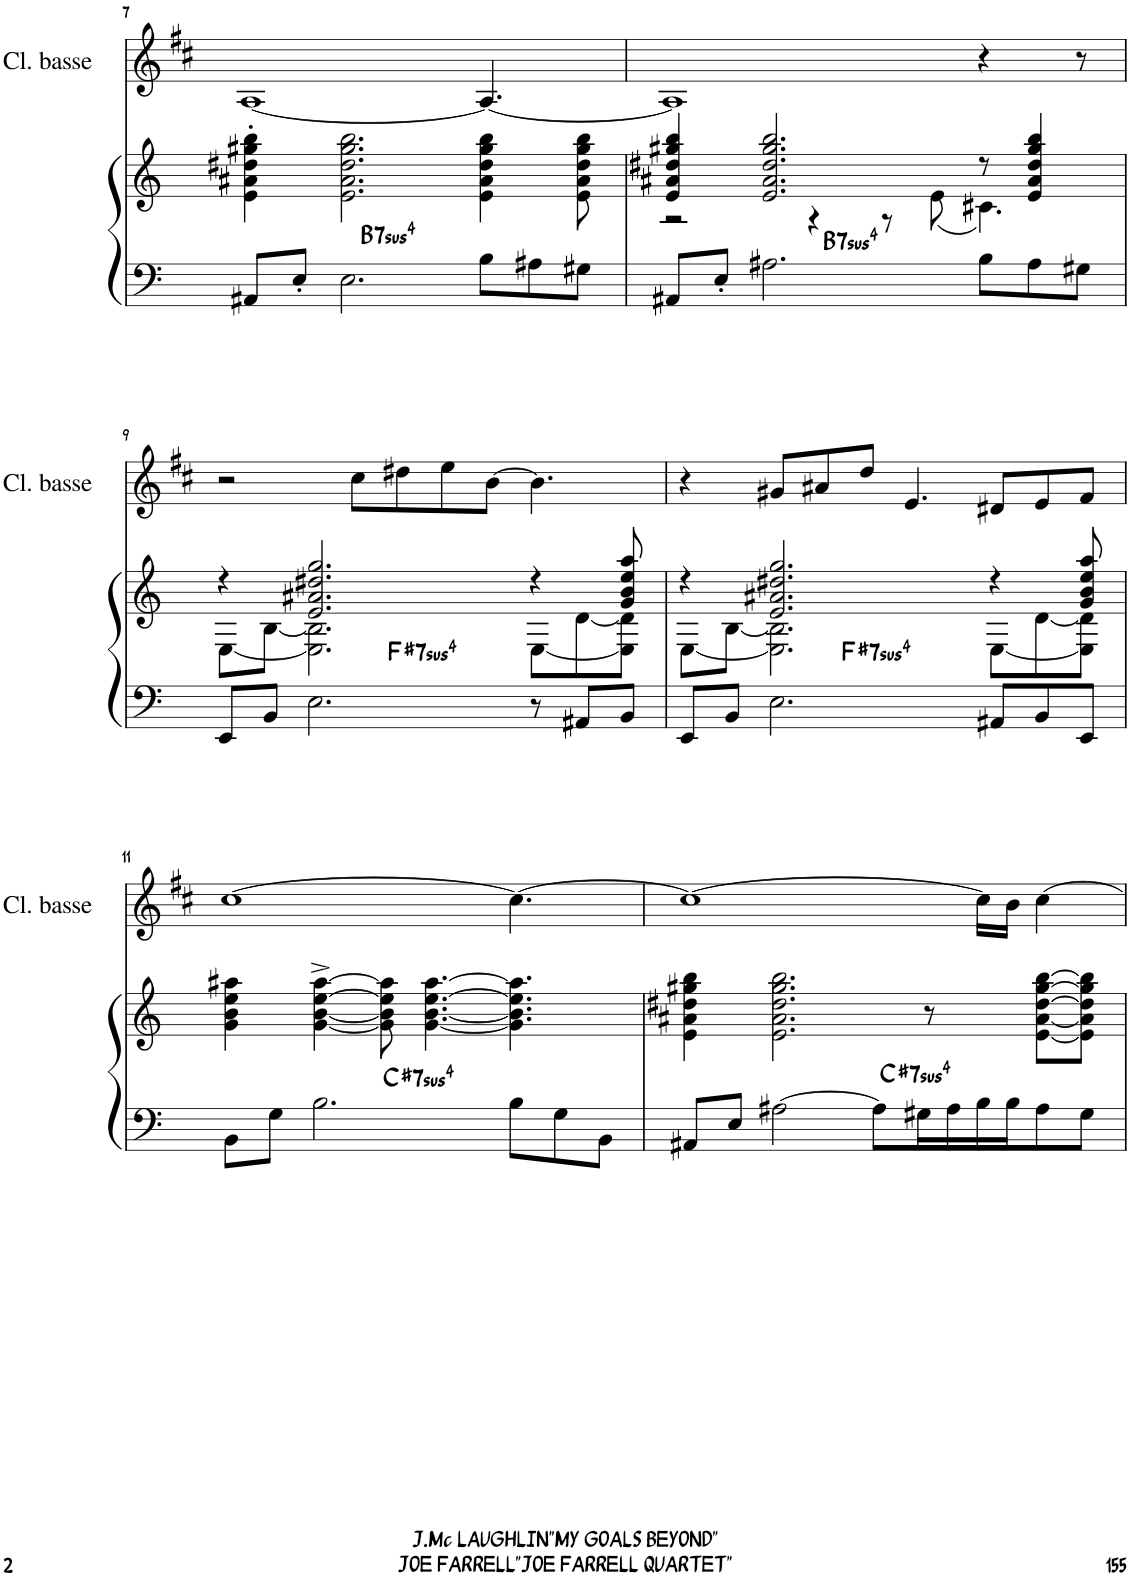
**kern	**kern	**harte	**kern
*part2	*part2	*part2	*part1
*staff3	*staff2	*	*staff1
*I"Piano	*	*	*I"Clarinette Basse
*I'Pno	*	*	*I'Cl. basse
!!LO:PB:g=z
*clefF4	*clefG2	*	*clefG2
*	*	*	*Trd8c14
*k[]	*k[]	*	*k[f#c#]
*M11/8	*M11/8	*	*M11/8
=7	=7	=7	=7
8AA#X/L	4e\' 4a#X\' 4dd#X\' 4gg#X\' 4bb\'	.	[1A
8E'/J	.	.	.
!	!	!LO:H:kt=74	!
2.E\	2.e\ 2.a#\ 2.dd#\ 2.gg#\ 2.bb\	B:sus4(7)	.
8B\L	4e\ 4a#\ 4dd#\ 4gg#\ 4bb\	.	4.A/_
8A#X\	.	.	.
8G#X\J	8e\ 8a#\ 8dd#\ 8gg#\ 8bb\	.	.
=8	=8	=8	=8
*	*^	*	*
*	*	*^	*	*
8AA#X/L	4e/ 4a#X/ 4dd#X/ 4gg#X/ 4bb/	2r	4.ryy	.	1A]
8E'/J	.	.	.	.	.
2.A#X\	2.e/ 2.a#/ 2.dd#/ 2.gg#/ 2.bb/	.	.	.	.
!	!	!	!	!LO:H:kt=74	!
.	.	.	1ryy	B:sus4(7)	.
.	.	4r	.	.	.
.	.	8r	.	.	.
.	.	(8e\	.	.	.
8B\L	8r	4.c#X\)	.	.	4r
8A#\	4e/ 4a#/ 4dd#/ 4gg#/ 4bb/	.	.	.	.
8G#X\J	.	.	.	.	8r
*	*	*v	*v	*	*
!!LO:LB:g=z
=9	=9	=9	=9	=9
8EE/L	4r	[8E\L	.	2r
8BB/J	.	[8B\J	.	.
!	!	!	!LO:H:kt=74	!
2.E\	2.e/ 2.a#X/ 2.dd#X/ 2.gg/	2.E\] 2.B\]	F#:sus4(7)	.
.	.	.	.	8cc#\L
.	.	.	.	8dd#X\
.	.	.	.	8ee\
.	.	.	.	[8b\J
8r	4r	[8E\L	.	4.b\]
8AA#X/L	.	[8d\	.	.
8BB/J	8g/ 8b/ 8ee/ 8aa/	8E\] 8d\]J	.	.
=10	=10	=10	=10	=10
*	*	*^	*	*
8EE/L	4r	[8E\L	2ryy	.	4r
8BB/J	.	[8B\J	.	.	.
2.E\	2.e/ 2.a#X/ 2.dd#X/ 2.gg/	2.E\] 2.B\]	.	.	8g#X/L
.	.	.	.	.	8a#X/
!	!	!	!	!LO:H:kt=74	!
.	.	.	2..ryy	F#:sus4(7)	8dd/J
.	.	.	.	.	4.e/
8AA#X/L	4r	[8E\L	.	.	8d#X/L
8BB/	.	[8d\	.	.	8e/
8EE/J	8g/ 8b/ 8ee/ 8aa/	8E\] 8d\]J	.	.	8f#/J
*	*v	*v	*v	*	*
!!LO:LB:g=z
=11	=11	=11	=11
8BB\L	4g\ 4b\ 4ee\ 4aa#X\	.	[1cc#
8G\J	.	.	.
!	!	!LO:H:kt=74	!
2.B\	[4g\^ [4b\^ [4ee\^ [4aa#\^	C#:sus4(7)	.
.	8g\] 8b\] 8ee\] 8aa#\]	.	.
.	[4.g\ [4.b\ [4.ee\ [4.aa#\	.	.
8B\L	4.g\] 4.b\] 4.ee\] 4.aa#\]	.	4.cc#\_
8G\	.	.	.
8BB\J	.	.	.
=12	=12	=12	=12
8AA#X/L	4e\ 4a#X\ 4dd#X\ 4gg#X\ 4bb\	.	1cc#_
8E/J	.	.	.
!	!	!LO:H:kt=74	!
[2A#X\	2.e\ 2.a#\ 2.dd#\ 2.gg#\ 2.bb\	C#:sus4(7)	.
8A#\L]	.	.	.
16G#X\L	.	.	.
16A#\	.	.	.
16B\	8r	.	16cc#\LL]
16B\J	.	.	16b\JJ
8A#\	[8e\ [8a#\ [8dd#\ [8gg#\ [8bb\L	.	[4cc#\
8G#\J	8e\] 8a#\] 8dd#\] 8gg#\] 8bb\]J	.	.
=	=	=	=
*-	*-	*-	*-
